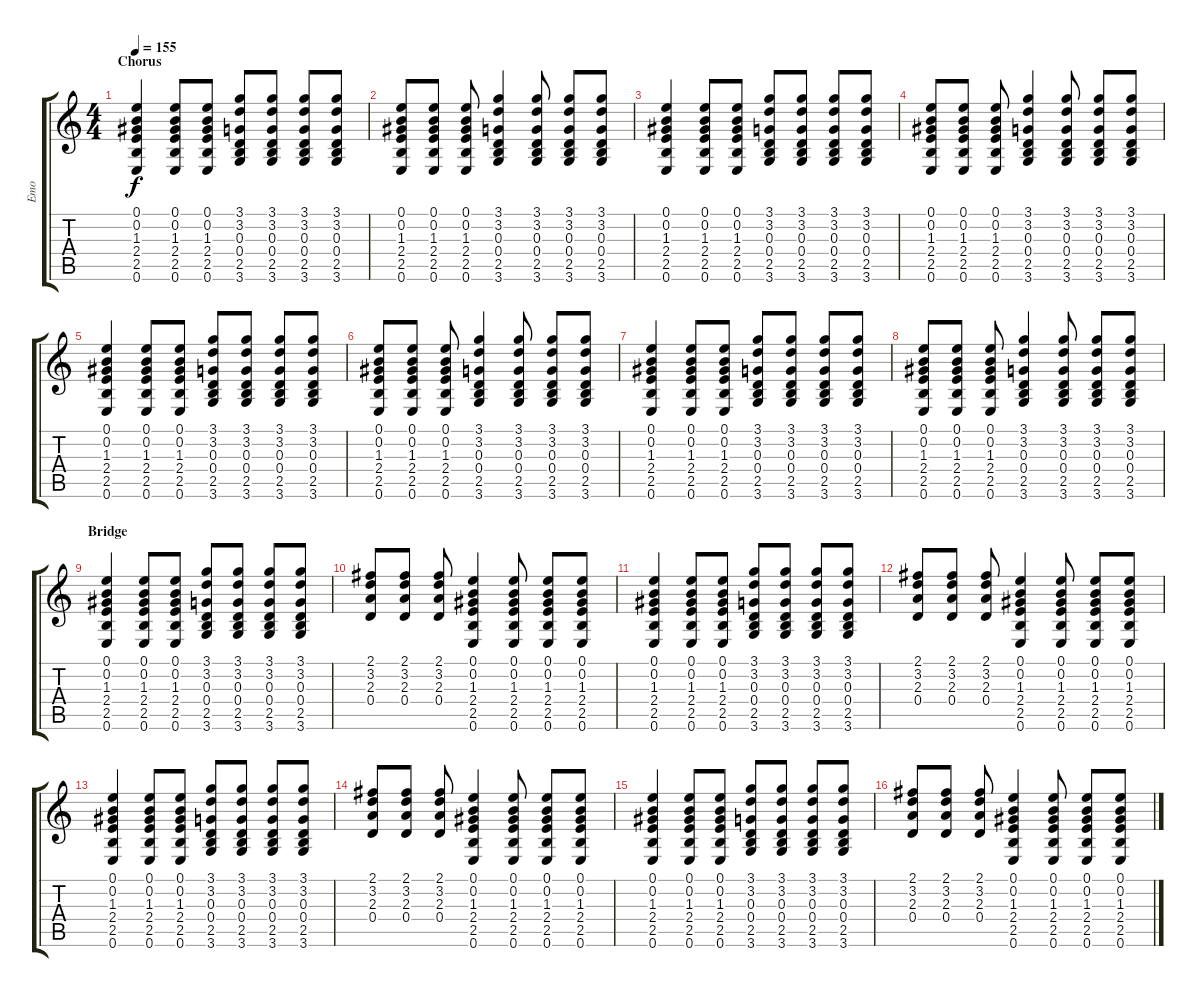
\track ("Emo" "Emo") {instrument electricguitarclean}
\staff {score tabs}
\tuning (E4 B3 G3 D3 A2 E2) {hide}
\ts (4 4)
\section ("" "Chorus")
\tempo 155
\clef g2
\ks c
(0.1 0.2 1.3 2.4 2.5 0.6).4{dy f} (0.1 0.2 1.3 2.4 2.5 0.6).8 (0.1 0.2 1.3 2.4 2.5 0.6).8 (3.1 3.2 0.3 0.4 2.5 3.6).8 (3.1 3.2 0.3 0.4 2.5 3.6).8 (3.1 3.2 0.3 0.4 2.5 3.6).8 (3.1 3.2 0.3 0.4 2.5 3.6).8 |
(0.1 0.2 1.3 2.4 2.5 0.6).8 (0.1 0.2 1.3 2.4 2.5 0.6).8 (0.1 0.2 1.3 2.4 2.5 0.6).8 (3.1 3.2 0.3 0.4 2.5 3.6).4 (3.1 3.2 0.3 0.4 2.5 3.6).8 (3.1 3.2 0.3 0.4 2.5 3.6).8 (3.1 3.2 0.3 0.4 2.5 3.6).8 |
(0.1 0.2 1.3 2.4 2.5 0.6).4 (0.1 0.2 1.3 2.4 2.5 0.6).8 (0.1 0.2 1.3 2.4 2.5 0.6).8 (3.1 3.2 0.3 0.4 2.5 3.6).8 (3.1 3.2 0.3 0.4 2.5 3.6).8 (3.1 3.2 0.3 0.4 2.5 3.6).8 (3.1 3.2 0.3 0.4 2.5 3.6).8 |
(0.1 0.2 1.3 2.4 2.5 0.6).8 (0.1 0.2 1.3 2.4 2.5 0.6).8 (0.1 0.2 1.3 2.4 2.5 0.6).8 (3.1 3.2 0.3 0.4 2.5 3.6).4 (3.1 3.2 0.3 0.4 2.5 3.6).8 (3.1 3.2 0.3 0.4 2.5 3.6).8 (3.1 3.2 0.3 0.4 2.5 3.6).8 |
(0.1 0.2 1.3 2.4 2.5 0.6).4 (0.1 0.2 1.3 2.4 2.5 0.6).8 (0.1 0.2 1.3 2.4 2.5 0.6).8 (3.1 3.2 0.3 0.4 2.5 3.6).8 (3.1 3.2 0.3 0.4 2.5 3.6).8 (3.1 3.2 0.3 0.4 2.5 3.6).8 (3.1 3.2 0.3 0.4 2.5 3.6).8 |
(0.1 0.2 1.3 2.4 2.5 0.6).8 (0.1 0.2 1.3 2.4 2.5 0.6).8 (0.1 0.2 1.3 2.4 2.5 0.6).8 (3.1 3.2 0.3 0.4 2.5 3.6).4 (3.1 3.2 0.3 0.4 2.5 3.6).8 (3.1 3.2 0.3 0.4 2.5 3.6).8 (3.1 3.2 0.3 0.4 2.5 3.6).8 |
(0.1 0.2 1.3 2.4 2.5 0.6).4 (0.1 0.2 1.3 2.4 2.5 0.6).8 (0.1 0.2 1.3 2.4 2.5 0.6).8 (3.1 3.2 0.3 0.4 2.5 3.6).8 (3.1 3.2 0.3 0.4 2.5 3.6).8 (3.1 3.2 0.3 0.4 2.5 3.6).8 (3.1 3.2 0.3 0.4 2.5 3.6).8 |
(0.1 0.2 1.3 2.4 2.5 0.6).8 (0.1 0.2 1.3 2.4 2.5 0.6).8 (0.1 0.2 1.3 2.4 2.5 0.6).8 (3.1 3.2 0.3 0.4 2.5 3.6).4 (3.1 3.2 0.3 0.4 2.5 3.6).8 (3.1 3.2 0.3 0.4 2.5 3.6).8 (3.1 3.2 0.3 0.4 2.5 3.6).8 |
\section ("" "Bridge")
(0.1 0.2 1.3 2.4 2.5 0.6).4 (0.1 0.2 1.3 2.4 2.5 0.6).8 (0.1 0.2 1.3 2.4 2.5 0.6).8 (3.1 3.2 0.3 0.4 2.5 3.6).8 (3.1 3.2 0.3 0.4 2.5 3.6).8 (3.1 3.2 0.3 0.4 2.5 3.6).8 (3.1 3.2 0.3 0.4 2.5 3.6).8 |
(2.1 3.2 2.3 0.4).8 (2.1 3.2 2.3 0.4).8 (2.1 3.2 2.3 0.4).8 (0.1 0.2 1.3 2.4 2.5 0.6).4 (0.1 0.2 1.3 2.4 2.5 0.6).8 (0.1 0.2 1.3 2.4 2.5 0.6).8 (0.1 0.2 1.3 2.4 2.5 0.6).8 |
(0.1 0.2 1.3 2.4 2.5 0.6).4 (0.1 0.2 1.3 2.4 2.5 0.6).8 (0.1 0.2 1.3 2.4 2.5 0.6).8 (3.1 3.2 0.3 0.4 2.5 3.6).8 (3.1 3.2 0.3 0.4 2.5 3.6).8 (3.1 3.2 0.3 0.4 2.5 3.6).8 (3.1 3.2 0.3 0.4 2.5 3.6).8 |
(2.1 3.2 2.3 0.4).8 (2.1 3.2 2.3 0.4).8 (2.1 3.2 2.3 0.4).8 (0.1 0.2 1.3 2.4 2.5 0.6).4 (0.1 0.2 1.3 2.4 2.5 0.6).8 (0.1 0.2 1.3 2.4 2.5 0.6).8 (0.1 0.2 1.3 2.4 2.5 0.6).8 |
(0.1 0.2 1.3 2.4 2.5 0.6).4 (0.1 0.2 1.3 2.4 2.5 0.6).8 (0.1 0.2 1.3 2.4 2.5 0.6).8 (3.1 3.2 0.3 0.4 2.5 3.6).8 (3.1 3.2 0.3 0.4 2.5 3.6).8 (3.1 3.2 0.3 0.4 2.5 3.6).8 (3.1 3.2 0.3 0.4 2.5 3.6).8 |
(2.1 3.2 2.3 0.4).8 (2.1 3.2 2.3 0.4).8 (2.1 3.2 2.3 0.4).8 (0.1 0.2 1.3 2.4 2.5 0.6).4 (0.1 0.2 1.3 2.4 2.5 0.6).8 (0.1 0.2 1.3 2.4 2.5 0.6).8 (0.1 0.2 1.3 2.4 2.5 0.6).8 |
(0.1 0.2 1.3 2.4 2.5 0.6).4 (0.1 0.2 1.3 2.4 2.5 0.6).8 (0.1 0.2 1.3 2.4 2.5 0.6).8 (3.1 3.2 0.3 0.4 2.5 3.6).8 (3.1 3.2 0.3 0.4 2.5 3.6).8 (3.1 3.2 0.3 0.4 2.5 3.6).8 (3.1 3.2 0.3 0.4 2.5 3.6).8 |
(2.1 3.2 2.3 0.4).8 (2.1 3.2 2.3 0.4).8 (2.1 3.2 2.3 0.4).8 (0.1 0.2 1.3 2.4 2.5 0.6).4 (0.1 0.2 1.3 2.4 2.5 0.6).8 (0.1 0.2 1.3 2.4 2.5 0.6).8 (0.1 0.2 1.3 2.4 2.5 0.6).8
